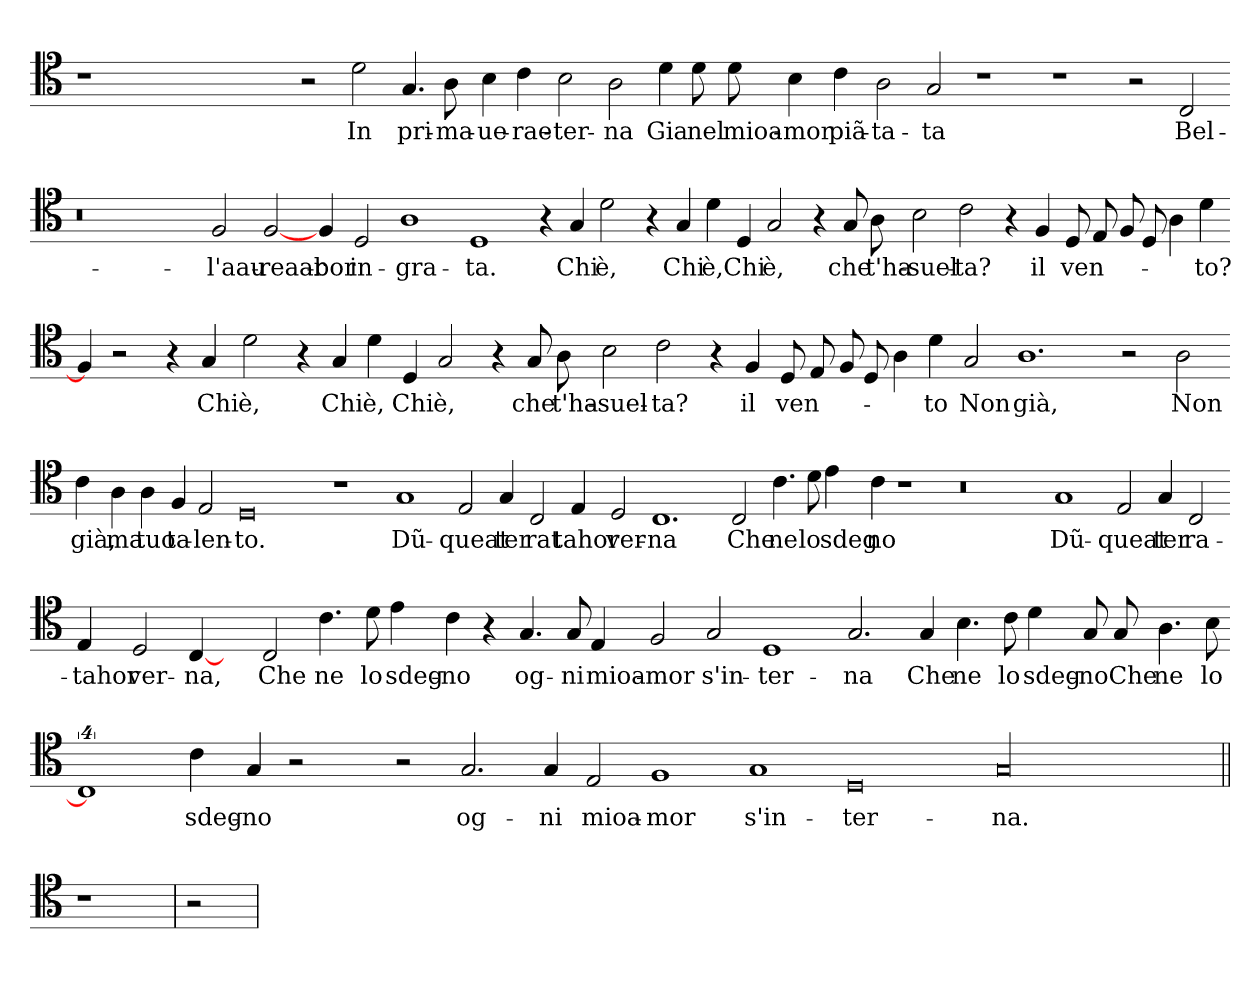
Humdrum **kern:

**kern	**text
*part1	*part1
*staff1	*staff1
*clefC4	*
*k[]	*
=	=
1r	.
0.ryy	.
2r	.
2d	In
4.G	pri-
8A	ma-
4B	ue-
4c	rae-
2B	ter-
2A	na
4d	Gia
8d	nel
8d	mioa-
4B	mor
4c	piã-
2A	ta-
2G	ta
1r	.
1r	.
2r	.
2C	Bel-
=-	=-
0.r	.
2F	l'aau-
[2F	reaar-
4F	bor
2D	in-
1A	gra-
1D	ta.
4r	.
4G	Chi
2d	è,
4r	.
4G	Chi
4d	è,
4D	Chi
2G	è,
4r	.
8G	che
8A	t'ha-
2B	suel-
2c	ta?
4r	.
4F	il
8D	ven-
8E	.
8F	.
8D	.
4A	.
4d	to?
=-	=-
4F]	.
2r	.
4r	.
4G	Chi
2d	è,
4r	.
4G	Chi
4d	è,
4D	Chi
2G	è,
4r	.
8G	che
8A	t'ha-
2B	suel-
2c	ta?
4r	.
4F	il
8D	ven-
8E	.
8F	.
8D	.
4A	.
4d	to
2G	Non
1.A	già,
2r	.
2A	Non
=-	=-
4c	già,
4A	ma
4A	tuo
4F	ta-
2E	len-
0D	to.
1r	.
1G	Dũ-
2E	queat-
4G	ter-
2C	rat-
4E	tahor-
2D	ver-
1.C	na
2C	Che
4.c	ne
8d	lo
4e	sdeg-
4c	no
1r	.
0r	.
1G	Dũ-
2E	queat-
4G	ter-
2C	ra-
=-	=-
4E	tahor
2D	ver-
[4C	na,
4ryy	.
2C	Che
4.c	ne
8d	lo
4e	sdeg-
4c	no
4r	.
4.G	og-
8G	ni
4E	mioa-
2F	mor
2G	s'in-
1D	ter-
2.G	na
4G	Che
4.B	ne
8c	lo
4d	sdeg-
8G	no
8G	Che
4.A	ne
8B	lo
=-	=-
4%5C]	.
4c	sdeg-
4G	no
2r	.
4ryy	.
2r	.
2.G	og-
4G	ni
2E	mioa-
1F	mor
1G	s'in-
0D	ter-
00G/	na.
=1||	=1||
1r	.
=2	=2
2r	.
=	=
*-	*-
